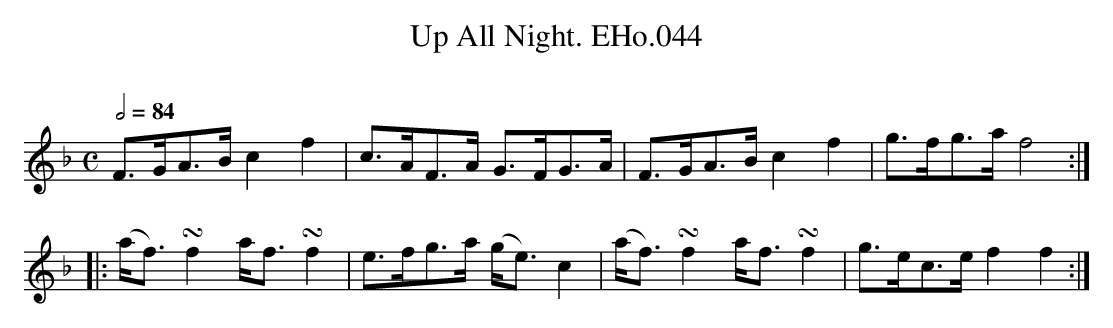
X:1
T:Up All Night. EHo.044
M:C
L:1/8
Q:1/2=84
O:
K:F
F>GA>Bc2f2 | c>AF>A G>FG>A | F>GA>B c2f2 | g>fg>af4 :|
|: (a<f)!turn!f2 a<f !turn!f2 | e>fg>a (g<e)c2 | (a<f)!turn!f2a<f!turn!f2 | g>ec>ef2f2 :|
